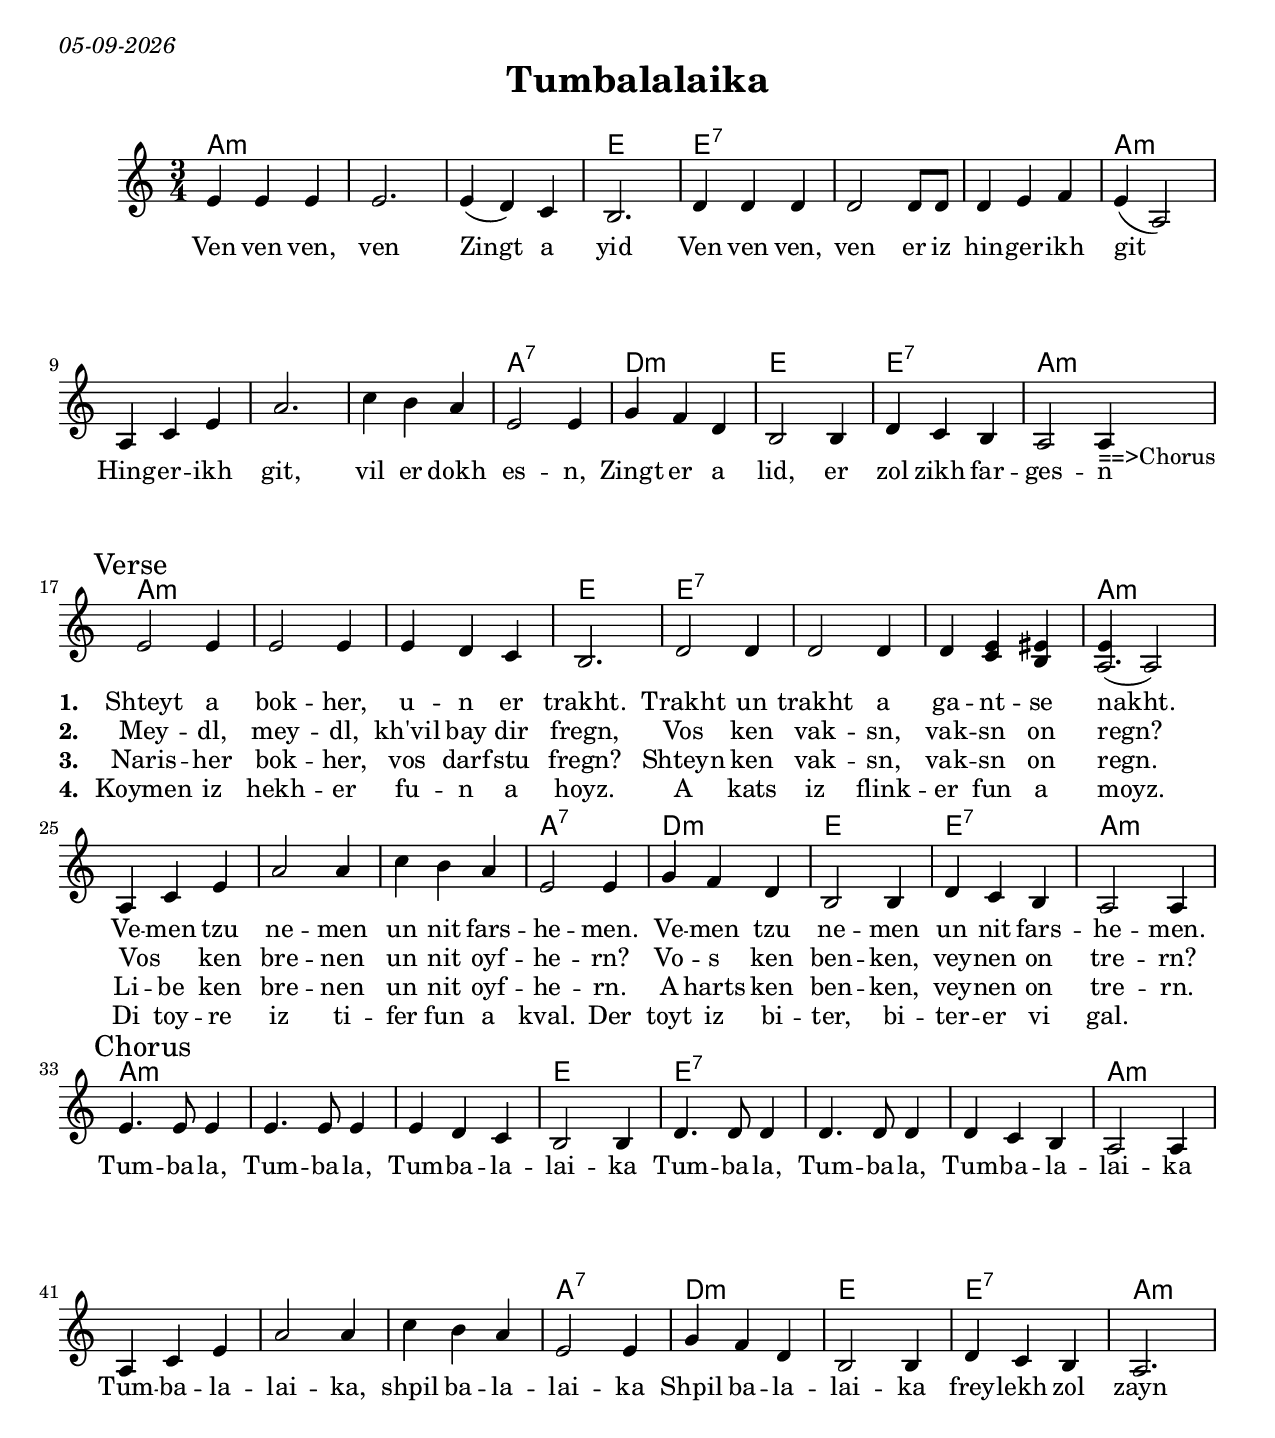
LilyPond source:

\version "2.18.0"
\include "english.ly"
\paper{
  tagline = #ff
  print-all-headers = ##t
  #(set-paper-size "letter")
}
date = #(strftime "%d-%m-%Y" (localtime (current-time)))

\markup{ \italic{ \date }  }

%\markup{ Got something to say? }

global = {
  \clef treble
  \key a \minor
  \time 3/4
  \set Score.markFormatter = #format-mark-box-alphabet
}

%#################################### Melody ########################

melody = \relative c' {
  \global
  %\partial 16*3 a16 d f   %lead in notes

   % Introduction
   e4 e e
   e2.
   e4 (d) c
   b2.

   d4 d d
   d2 d8 d
   d4 e f

   e4 (a,2)

   a4 c e
   a2.
   c4 b a
   e2 e4

   g4 f d
   b2 b4
   d4 c b
   a2 a4 _"==>Chorus"


 % \repeat volta 2{
    \mark Verse
    e'2 e4
    e2 e4
    e4 d c
    b2.

    d2 d4
    d2 d4
    %f4 <<ef g>> <<d gs>>
    d4
    <<{c4 b
      a2.}
      {e'4 es
    e4 (a,2)}>>


    a4 c e
    a2 a4
    c4 b a
    e2 e4
    g4 f d
    b2 b4
    d4 c b
    a2 a4
 % }
 \break

  %\repeat volta 2{
   \mark Chorus

    e'4. e8 e4
    e4. e8 e4
    e4 d c
    b2 b4

    d4. d8 d4
    d4. d8 d4
    d4 c b
    a2 a4
    a4 c e
    a2 a4

    c4 b a
    e2 e4
    g4 f d
    b2 b4
    d4 c b
    a2.
 % }


}
%################################# Lyrics #####################
\addlyrics{
           % \repeat unfold  40{\skip 2}
            Ven ven ven, ven
            Zingt a yid
            Ven ven ven, ven er iz hin -- ger -- ikh git
            Hing -- er -- ikh git, vil er dokh es -- n,
            Zingt er a lid, er zol zikh far -- ges -- n

            \set stanza = #"1. "
            Shteyt a bok -- her, u -- n er trakht.
            Trakht un trakht a ga -- nt -- se  nakht.
            Ve -- men tzu ne -- men un nit fars -- he -- men.
            Ve -- men tzu ne -- men un nit fars -- he -- men.
            Tum -- ba -- la, Tum -- ba -- la, Tum -- ba -- la -- lai -- ka
            Tum -- ba -- la, Tum -- ba -- la, Tum -- ba -- la -- lai -- ka
            Tum -- ba -- la -- lai -- ka, shpil ba -- la -- lai -- ka
            Shpil ba -- la -- lai -- ka  frey -- lekh zol zayn
            (au: sh -- pil ba -- la -- lay -- ke, frey -- lekh zol zayn!)

}

\addlyrics {
             \repeat unfold  36{\skip 2}
             \set stanza = #"2. "
             Mey -- dl, mey -- dl, kh'vil bay dir fregn,
             Vos ken vak -- sn, vak -- sn on regn?
             Vos _ ken bre -- nen un nit oyf -- he -- rn?
             Vo -- s   ken ben -- ken, vey -- nen on tre -- rn?
}

\addlyrics {
             \repeat unfold  36{\skip 2}
             \set stanza = #"3. "
             Naris -- her bok -- her, vos darf -- stu fregn?
             Shteyn ken vak -- sn, vak -- sn on regn.
             Li -- be ken bre -- nen un nit oyf -- he -- rn.
             A harts ken ben -- ken, vey -- nen on tre -- rn.
}
\addlyrics {
             \repeat unfold  36{\skip 2}
             \set stanza = #"4. "
             Koymen iz hekh -- er fu -- n  a hoyz.
             A kats iz flink -- er fun a moyz.
             Di toy -- re iz ti -- fer fun a kval.
             Der toyt iz bi -- ter, bi -- ter -- er vi gal.

}
%################################# Chords #######################
harmonies = \chordmode {
  a4*9:m
  e4*3
  e4*9:7
  a4*12:m
  a4*3:7
  d4*3:m
  e4*3
  e4*3:7
  a4*3:m


  a4*9:m
  e4*3
  e4*9:7
  a4*12:m
  a4*3:7
  d4*3:m
  e4*3
  e4*3:7
  a4*3:m
  %chorus
  a4*9:m
  e4*3
  e4*9:7
  a4*12:m
  a4*3:7
  d4*3:m
  e4*3
  e4*3:7
  a4*3:m



}

\score {
  <<
    \new ChordNames {
      \set chordChanges = ##f
       \harmonies
    }
    \new Staff   \melody
  >>
  \header{
    title= "Tumbalalaika"
    subtitle=""
    composer= ""
    instrument =""
    arranger= ""
  }
  \layout{indent = 1.0\cm}
  \midi {
    \tempo 4 = 120

    % \midi { }
  }
}

% more verses:
\markup{}
\markup {
  \fill-line {
    \hspace #0.1 % distance from left margin
    \column {
      \line { ""
              \column {

                "A young lad stands, and he thinks"
                "Thinks and thinks the whole night through"
                "Whom to take and not to shame"
                "Whom to take and not to shame"
                " "
                "Girl, girl, I want to ask of you"
                "What can grow, grow without rain?"
                "What can burn and never end?"
                "What can yearn, cry without tears?"
                " "
                "Foolish lad, why do you have to ask?"
                "A stone can grow, grow without rain"
                "Love can burn and never end"
                "A heart can yearn, cry without tears"
              }
      }
      \hspace #0.2 % vertical distance between verses
      \line { ""
              \column {
                " "

              }
      }
    }
    \hspace #0.1  % horiz. distance between columns
    \column {
      \line { ""
              \column {
                ""
                "What is higher than a house?"
                "What is swifter than a mouse?"
                "What is deeper than a well?"
                "What is bitter, more bitter than gall?"
                " "
                "A chimney is higher than a house"
                "A cat is swifter than a mouse"
                "The Torah is deeper than a well"
                "Death is bitter, more bitter than gall"
              }
      }
      \hspace #0.2 % distance between verses
      \line { "Chorus."
              \column {
                " "
                "Tumbala, Tumbala, Tumbalalaika"
                %"Tumbala, Tumbala, Tumbalalaika"
                "Tumbalalaika, play  balalaika"
                "Play balalaika, may we be happy"
              }
      }
    }
    \hspace #0.1 % distance to right margin
  }
}




%{
Ven zingt a yid,
Ven er iz hingerikh git (hungry)
Hingerikh git, vil er dokh esn,
Zingt er a lid, er zol zikh fargesn

When a jew sings, and he is hungry,
And wants to eat, he sings a song to forget his hunger.

Shteyt a bokher, un er trakht
(also shteyt un trakht)
Trakht un trakht a gantse nakht
Vemen tzu nemen un nit farshemen
Vemen tzu nemen un nit farshemen
Tumbala, Tumbala, Tumbalalaika
Tumbala, Tumbala, Tumbalalaika
Tumbalalaika, shpil balalaika
Tumbalalaika (also Shpil balalaika), freylekh zol zayn
(au: shpil balalayke, freylekh zol zayn!)

Meydl, meydl, kh'vil bay dir fregn,
Vos ken vaksn, vaksn on regn?
Vos ken brenen un nit oyfhern?
Vos ken benken, veynen on trern?


Narisher bokher, vos darfstu fregn?
A shteyn ken vaksn, vaksn on regn.
Libe ken brenen un nit oyfhern.
A harts ken benken, veynen on trern.


Vos iz hekher fun a hoyz?
Vos iz flinker fun a moyz?
Vos iz tifer fun a kval?
Vos iz biter, biterer vi gal?
 .
A koymen iz hekher fun a hoyz.
A kats iz flinker fun a moyz.
Di toyre iz tifer fun a kval.
Der toyt iz biter, biterer vi gal.
 .

A young lad stands, and he thinks
Thinks and thinks the whole night through
Whom to take and not to shame
Whom to take and not to shame
((chorus))
Tumbala, Tumbala, Tumbalalaika
Tumbala, Tumbala, Tumbalalaika
Tumbalalaika, strum balalaika
Tumbalalaika, may we be happy
Girl, girl, I want to ask of you
What can grow, grow without rain?
What can burn and never end?
What can yearn, cry without tears?
((chorus))
Foolish lad, why do you have to ask?
A stone can grow, grow without rain
Love can burn and never end
A heart can yearn, cry without tears
((chorus))
What is higher than a house?
What is swifter than a mouse?
What is deeper than a well?
What is bitter, more bitter than gall?
((chorus))
A chimney is higher than a house
A cat is swifter than a mouse
The Torah is deeper than a well
Death is bitter, more bitter than gall
((chorus))

%}